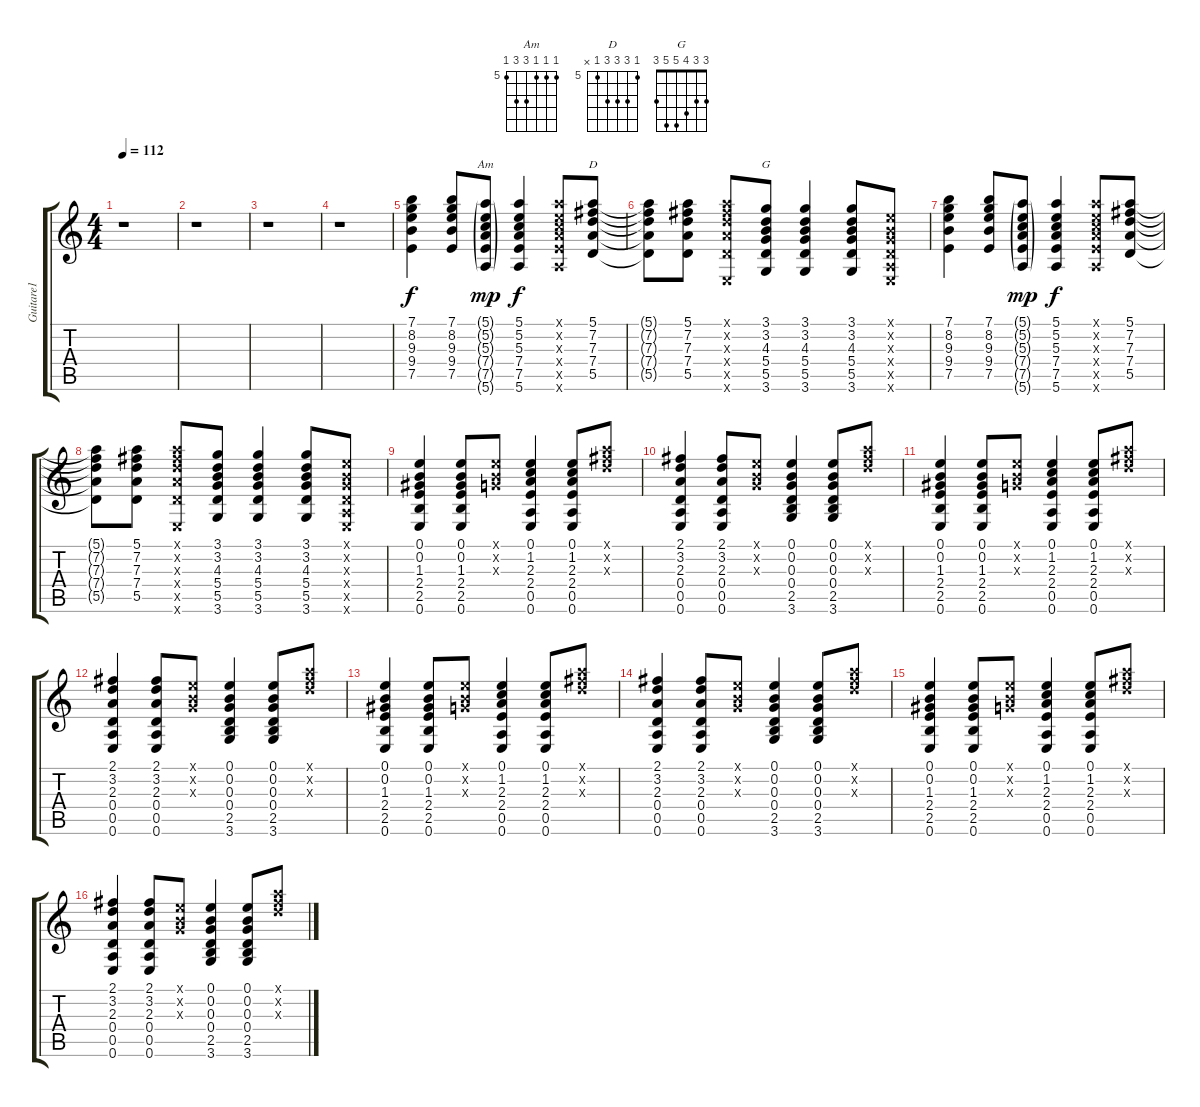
\track ("Guitare1" "Guitare1") {instrument electricguitarclean}
\staff {score tabs}
\tuning (E4 B3 G3 D3 A2 E2) {hide}
\chord ("Am" 5 5 5 7 7 5) {firstfret 5}
\chord ("D" 5 7 7 7 5 x) {firstfret 5}
\chord ("G" 3 3 4 5 5 3)
\ts (4 4)
\tempo 112
\clef g2
\ks c
r.1{dy f} |
r.1 |
r.1 |
r.1 |
(7.1 8.2 9.3 9.4 7.5).4 (7.1 8.2 9.3 9.4 7.5).8 (5.1{g} 5.2{g} 5.3{g} 7.4{g} 7.5{g} 5.6{g}).8{ch "Am" dy mp} (5.1 5.2 5.3 7.4 7.5 5.6).4{dy f} (5.1{x} 5.2{x} 5.3{x} 7.4{x} 7.5{x} 5.6{x}).8 (5.1 7.2 7.3 7.4 5.5).8{ch "D"} |
(5.1{t} 7.2{t} 7.3{t} 7.4{t} 5.5{t}).8 (5.1 7.2 7.3 7.4 5.5).8 (5.1{x} 7.2{x} 7.3{x} 7.4{x} 5.5{x} 0.6{x}).8 (3.1 3.2 4.3 5.4 5.5 3.6).8{ch "G"} (3.1 3.2 4.3 5.4 5.5 3.6).4 (3.1 3.2 4.3 5.4 5.5 3.6).8 (0.1{x} 0.2{x} 0.3{x} 0.4{x} 0.5{x} 0.6{x}).8 |
(7.1 8.2 9.3 9.4 7.5).4 (7.1 8.2 9.3 9.4 7.5).8 (5.1{g} 5.2{g} 5.3{g} 7.4{g} 7.5{g} 5.6{g}).8{dy mp} (5.1 5.2 5.3 7.4 7.5 5.6).4{dy f} (5.1{x} 5.2{x} 5.3{x} 7.4{x} 7.5{x} 5.6{x}).8 (5.1 7.2 7.3 7.4 5.5).8 |
(5.1{t} 7.2{t} 7.3{t} 7.4{t} 5.5{t}).8 (5.1 7.2 7.3 7.4 5.5).8 (5.1{x} 7.2{x} 7.3{x} 7.4{x} 5.5{x} 0.6{x}).8 (3.1 3.2 4.3 5.4 5.5 3.6).8 (3.1 3.2 4.3 5.4 5.5 3.6).4 (3.1 3.2 4.3 5.4 5.5 3.6).8 (0.1{x} 0.2{x} 0.3{x} 0.4{x} 0.5{x} 0.6{x}).8 |
(0.1 0.2 1.3 2.4 2.5 0.6).4 (0.1 0.2 1.3 2.4 2.5 0.6).8 (0.1{x} 0.2{x} 0.3{x}).8 (0.1 1.2 2.3 2.4 0.5 0.6).4 (0.1 1.2 2.3 2.4 0.5 0.6).8 (5.1{x} 7.2{x} 7.3{x}).8 |
(2.1 3.2 2.3 0.4 0.5 0.6).4 (2.1 3.2 2.3 0.4 0.5 0.6).8 (0.1{x} 0.2{x} 0.3{x}).8 (0.1 0.2 0.3 0.4 2.5 3.6).4 (0.1 0.2 0.3 0.4 2.5 3.6).8 (5.1{x} 7.2{x} 7.3{x}).8 |
(0.1 0.2 1.3 2.4 2.5 0.6).4 (0.1 0.2 1.3 2.4 2.5 0.6).8 (0.1{x} 0.2{x} 0.3{x}).8 (0.1 1.2 2.3 2.4 0.5 0.6).4 (0.1 1.2 2.3 2.4 0.5 0.6).8 (5.1{x} 7.2{x} 7.3{x}).8 |
(2.1 3.2 2.3 0.4 0.5 0.6).4 (2.1 3.2 2.3 0.4 0.5 0.6).8 (0.1{x} 0.2{x} 0.3{x}).8 (0.1 0.2 0.3 0.4 2.5 3.6).4 (0.1 0.2 0.3 0.4 2.5 3.6).8 (5.1{x} 7.2{x} 7.3{x}).8 |
(0.1 0.2 1.3 2.4 2.5 0.6).4 (0.1 0.2 1.3 2.4 2.5 0.6).8 (0.1{x} 0.2{x} 0.3{x}).8 (0.1 1.2 2.3 2.4 0.5 0.6).4 (0.1 1.2 2.3 2.4 0.5 0.6).8 (5.1{x} 7.2{x} 7.3{x}).8 |
(2.1 3.2 2.3 0.4 0.5 0.6).4 (2.1 3.2 2.3 0.4 0.5 0.6).8 (0.1{x} 0.2{x} 0.3{x}).8 (0.1 0.2 0.3 0.4 2.5 3.6).4 (0.1 0.2 0.3 0.4 2.5 3.6).8 (5.1{x} 7.2{x} 7.3{x}).8 |
(0.1 0.2 1.3 2.4 2.5 0.6).4 (0.1 0.2 1.3 2.4 2.5 0.6).8 (0.1{x} 0.2{x} 0.3{x}).8 (0.1 1.2 2.3 2.4 0.5 0.6).4 (0.1 1.2 2.3 2.4 0.5 0.6).8 (5.1{x} 7.2{x} 7.3{x}).8 |
(2.1 3.2 2.3 0.4 0.5 0.6).4 (2.1 3.2 2.3 0.4 0.5 0.6).8 (0.1{x} 0.2{x} 0.3{x}).8 (0.1 0.2 0.3 0.4 2.5 3.6).4 (0.1 0.2 0.3 0.4 2.5 3.6).8 (5.1{x} 7.2{x} 7.3{x}).8
